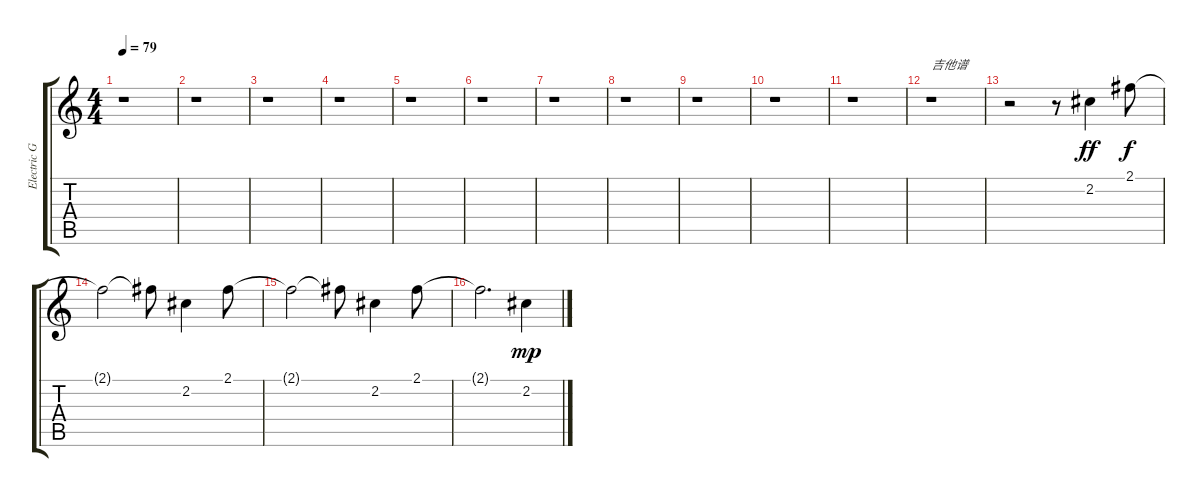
\track ("Electric Guitar" "Electric G") {instrument distortionguitar}
\staff {score tabs}
\tuning (E4 B3 G3 D3 A2 E2) {hide}
\ts (4 4)
\tempo 79
\clef g2
\ks c
r.1{dy f} |
r.1 |
r.1 |
r.1 |
r.1 |
r.1 |
r.1 |
r.1 |
r.1 |
r.1 |
r.1 |
r.1{txt "吉他谱"} |
r.2 r.8 2.2.4{dy ff} 2.1.8{dy f} |
2.1{t}.2 2.1{t}.8 2.2.4 2.1.8 |
2.1{t}.2 2.1{t}.8 2.2.4 2.1.8 |
2.1{t}.2{d} 2.2.4{dy mp}
